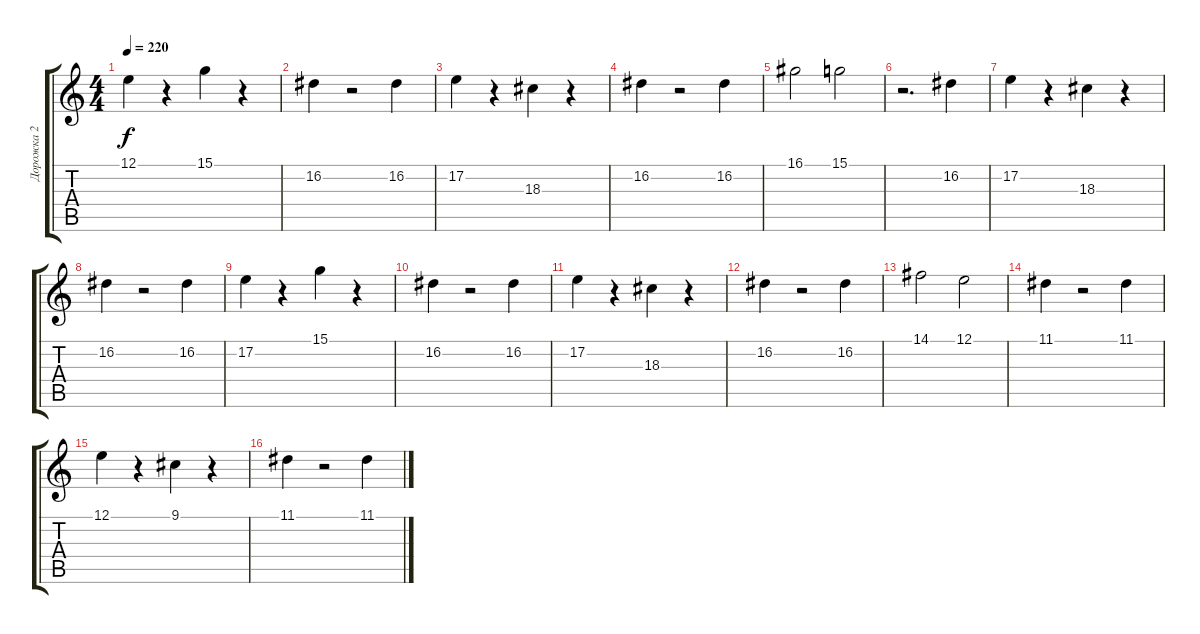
\track ("Дорожка 2" "Дорожка 2") {instrument tremolostrings}
\staff {score tabs}
\tuning (E4 B3 G3 D3 A2 E2) {hide}
\ts (4 4)
\tempo 220
\clef g2
\ks c
12.1.4{dy f} r.4 15.1.4 r.4 |
16.2.4 r.2 16.2.4 |
17.2.4 r.4 18.3.4 r.4 |
16.2.4 r.2 16.2.4 |
16.1.2 15.1.2 |
r.2{d} 16.2.4 |
17.2.4 r.4 18.3.4 r.4 |
16.2.4 r.2 16.2.4 |
17.2.4 r.4 15.1.4 r.4 |
16.2.4 r.2 16.2.4 |
17.2.4 r.4 18.3.4 r.4 |
16.2.4 r.2 16.2.4 |
14.1.2 12.1.2 |
11.1.4 r.2 11.1.4 |
12.1.4 r.4 9.1.4 r.4 |
11.1.4 r.2 11.1.4
